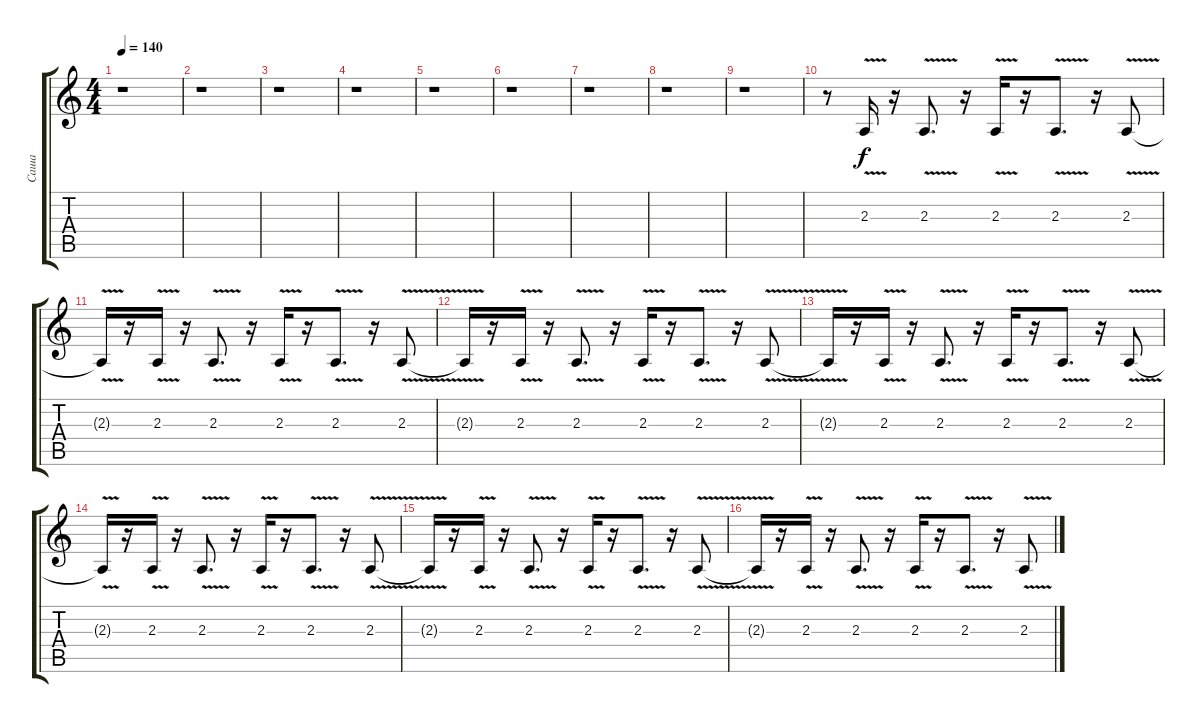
\track ("Саша" "Саша") {instrument lead1square}
\staff {score tabs}
\tuning (E4 B3 G3 D3 A2 E2) {hide}
\ts (4 4)
\tempo 140
\clef g2
\ks c
r.1{dy f instrument lead1square} |
r.1 |
r.1 |
r.1 |
r.1 |
r.1 |
r.1 |
r.1 |
r.1 |
r.8 2.3{v}.16 r.16 2.3{v}.8{d} r.16 2.3{v}.16 r.16 2.3{v}.8{d} r.16 2.3{v}.8 |
2.3{t}.16 r.16 2.3{v}.16 r.16 2.3{v}.8{d} r.16 2.3{v}.16 r.16 2.3{v}.8{d} r.16 2.3{v}.8 |
2.3{t}.16 r.16 2.3{v}.16 r.16 2.3{v}.8{d} r.16 2.3{v}.16 r.16 2.3{v}.8{d} r.16 2.3{v}.8 |
2.3{t}.16 r.16 2.3{v}.16 r.16 2.3{v}.8{d} r.16 2.3{v}.16 r.16 2.3{v}.8{d} r.16 2.3{v}.8 |
2.3{t}.16 r.16 2.3{v}.16 r.16 2.3{v}.8{d} r.16 2.3{v}.16 r.16 2.3{v}.8{d} r.16 2.3{v}.8 |
2.3{t}.16 r.16 2.3{v}.16 r.16 2.3{v}.8{d} r.16 2.3{v}.16 r.16 2.3{v}.8{d} r.16 2.3{v}.8 |
2.3{t}.16 r.16 2.3{v}.16 r.16 2.3{v}.8{d} r.16 2.3{v}.16 r.16 2.3{v}.8{d} r.16 2.3{v}.8
